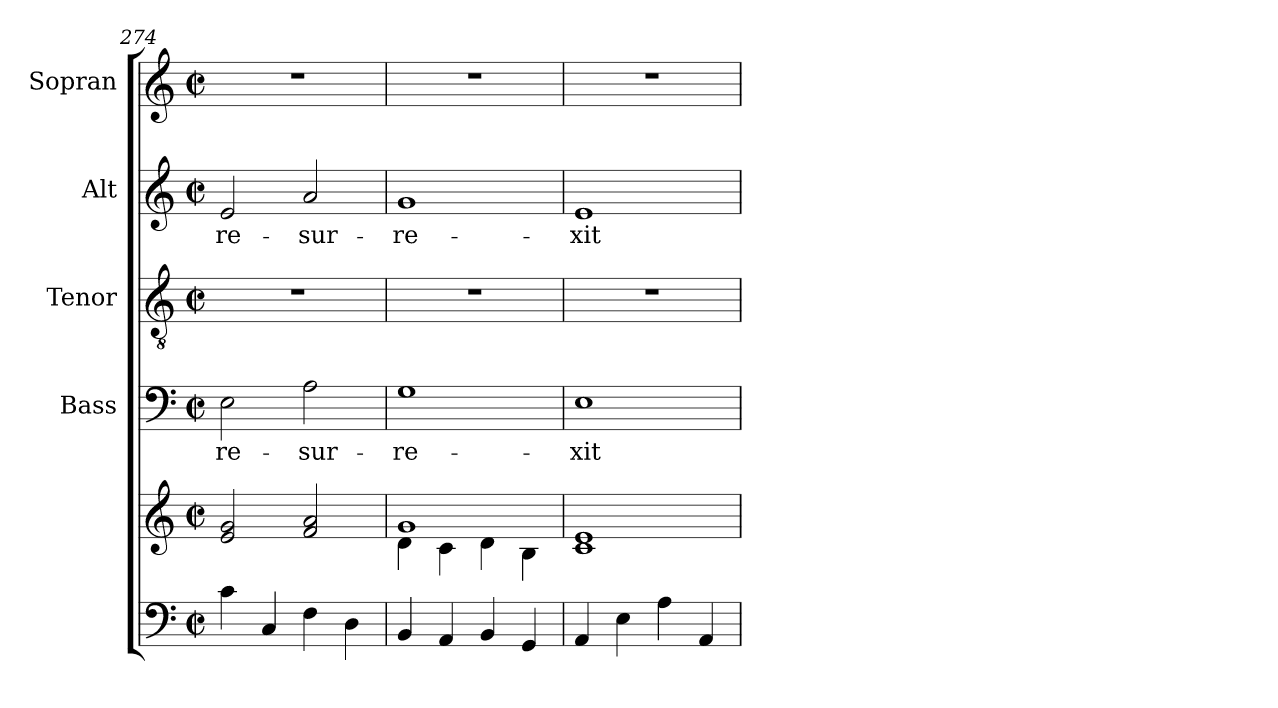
**kern	**kern	**kern	**text	**kern	**kern	**text	**kern
*part5	*part5	*part4	*part4	*part3	*part2	*part2	*part1
*staff6	*staff5	*staff4	*staff4	*staff3	*staff2	*staff2	*staff1
*	*	*I"Bass	*	*I"Tenor	*I"Alt	*	*I"Sopran
*	*	*I'B.	*	*I'T.	*I'A.	*	*I'S.
*clefF4	*clefG2	*clefF4	*	*clefGv2	*clefG2	*	*clefG2
*k[]	*k[]	*k[]	*	*k[]	*k[]	*	*k[]
*C:	*C:	*C:	*	*C:	*C:	*	*C:
*M2/2	*M2/2	*M2/2	*	*M2/2	*M2/2	*	*M2/2
*met(c|)	*met(c|)	*met(c|)	*	*met(c|)	*met(c|)	*	*met(c|)
=274	=274	=274	=274	=274	=274	=274	=274
!	!	!	!LO:LY:b	!	!	!LO:LY:b	!
4c\	2e/ 2g/	2E\	re-	1r	2e/	re-	1r
4C/	.	.	.	.	.	.	.
!	!	!	!LO:LY:b	!	!	!LO:LY:b	!
4F\	2f/ 2a/	2A\	-sur-	.	2a/	-sur-	.
4D\	.	.	.	.	.	.	.
=275	=275	=275	=275	=275	=275	=275	=275
*	*^	*	*	*	*	*	*
!	!	!	!	!LO:LY:b	!	!	!LO:LY:b	!
4BB/	1g	4d\	1G	-re-	1r	1g	-re-	1r
4AA/	.	4c\	.	.	.	.	.	.
4BB/	.	4d\	.	.	.	.	.	.
4GG/	.	4B\	.	.	.	.	.	.
=276	=276	=276	=276	=276	=276	=276	=276	=276
!	!	!	!	!LO:LY:b	!	!	!LO:LY:b	!
*	*v	*v	*	*	*	*	*	*
4AA/	1c 1e	1E	-xit	1r	1e	-xit	1r
4E\	.	.	.	.	.	.	.
4A\	.	.	.	.	.	.	.
4AA/	.	.	.	.	.	.	.
=	=	=	=	=	=	=	=
*-	*-	*-	*-	*-	*-	*-	*-
